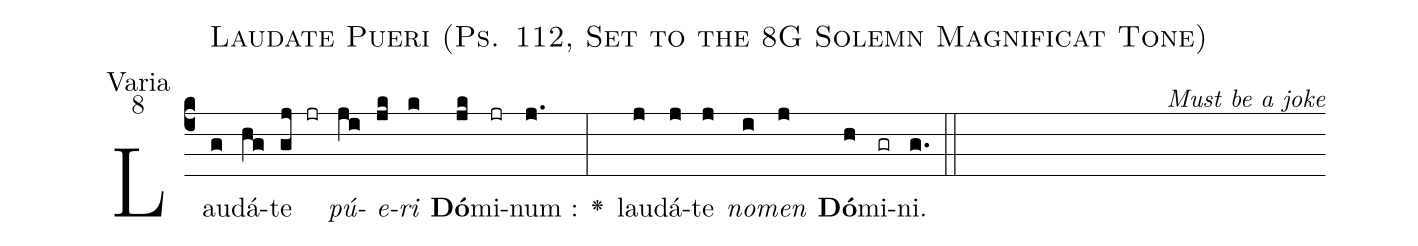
name:Laudate Pueri (Ps. 112, Set to the 8G Solemn Magnificat Tone);
office-part:Varia;
mode:8;
commentary:Must be a joke;
%%
(c4) Lau(g)dá(hg)te(gj jr) <i>pú</i>(ji)<i>e</i>(jk)<i>ri</i>(k) <b>Dó</b>(jk)mi(jr)num :(j.) <v>\greheightstar</v>(:) lau(j)dá(j)te(j) <i>no</i>(i)<i>men</i>(j) <b>Dó</b>(h)mi(gr)ni.(g.) (::)
